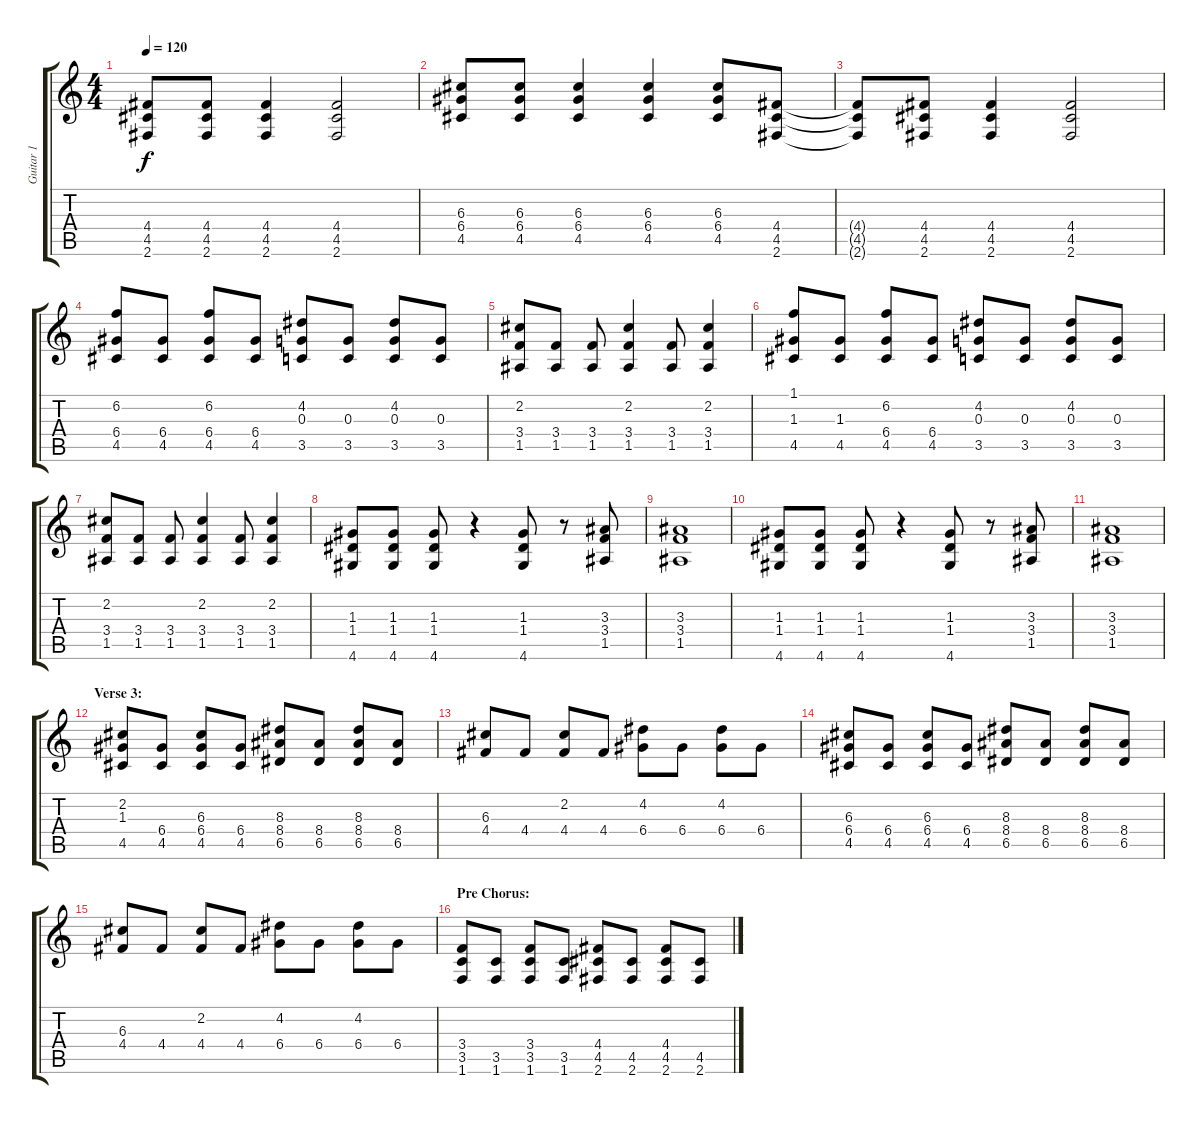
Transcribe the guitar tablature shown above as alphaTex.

\track ("Guitar 1" "Guitar 1") {instrument electricguitarmuted}
\staff {score tabs}
\tuning (E4 B3 G3 D3 A2 E2) {hide}
\ts (4 4)
\tempo 120
\clef g2
\ks c
(4.4{t} 4.5{t} 2.6{t}).8{dy f} (4.4 4.5 2.6).8 (4.4 4.5 2.6).4 (4.4 4.5 2.6).2 |
(6.3 6.4 4.5).8 (6.3 6.4 4.5).8 (6.3 6.4 4.5).4 (6.3 6.4 4.5).4 (6.3 6.4 4.5).8 (4.4 4.5 2.6).8 |
(4.4{t} 4.5{t} 2.6{t}).8 (4.4 4.5 2.6).8 (4.4 4.5 2.6).4 (4.4 4.5 2.6).2 |
(6.2 6.4 4.5).8 (6.4 4.5).8 (6.2 6.4 4.5).8 (6.4 4.5).8 (4.2 0.3 3.5).8 (0.3 3.5).8 (4.2 0.3 3.5).8 (0.3 3.5).8 |
(2.2 3.4 1.5).8 (3.4 1.5).8 (3.4 1.5).8 (2.2 3.4 1.5).4 (3.4 1.5).8 (2.2 3.4 1.5).4 |
(1.1 1.3 4.5).8 (1.3 4.5).8 (6.2 6.4 4.5).8 (6.4 4.5).8 (4.2 0.3 3.5).8 (0.3 3.5).8 (4.2 0.3 3.5).8 (0.3 3.5).8 |
(2.2 3.4 1.5).8 (3.4 1.5).8 (3.4 1.5).8 (2.2 3.4 1.5).4 (3.4 1.5).8 (2.2 3.4 1.5).4 |
(1.3 1.4 4.6).8 (1.3 1.4 4.6).8 (1.3 1.4 4.6).8 r.4 (1.3 1.4 4.6).8 r.8 (3.3 3.4 1.5).8 |
(3.3 3.4 1.5).1 |
(1.3 1.4 4.6).8 (1.3 1.4 4.6).8 (1.3 1.4 4.6).8 r.4 (1.3 1.4 4.6).8 r.8 (3.3 3.4 1.5).8 |
(3.3 3.4 1.5).1 |
\section ("" "Verse 3:")
(2.2 1.3 4.5).8 (6.4 4.5).8 (6.3 6.4 4.5).8 (6.4 4.5).8 (8.3 8.4 6.5).8 (8.4 6.5).8 (8.3 8.4 6.5).8 (8.4 6.5).8 |
(6.3 4.4).8 4.4.8 (2.2 4.4).8 4.4.8 (4.2 6.4).8 6.4.8 (4.2 6.4).8 6.4.8 |
(6.3 6.4 4.5).8 (6.4 4.5).8 (6.3 6.4 4.5).8 (6.4 4.5).8 (8.3 8.4 6.5).8 (8.4 6.5).8 (8.3 8.4 6.5).8 (8.4 6.5).8 |
(6.3 4.4).8 4.4.8 (2.2 4.4).8 4.4.8 (4.2 6.4).8 6.4.8 (4.2 6.4).8 6.4.8 |
\section ("" "Pre Chorus:")
(3.4 3.5 1.6).8 (3.5 1.6).8 (3.4 3.5 1.6).8 (3.5 1.6).8 (4.4 4.5 2.6).8 (4.5 2.6).8 (4.4 4.5 2.6).8 (4.5 2.6).8
